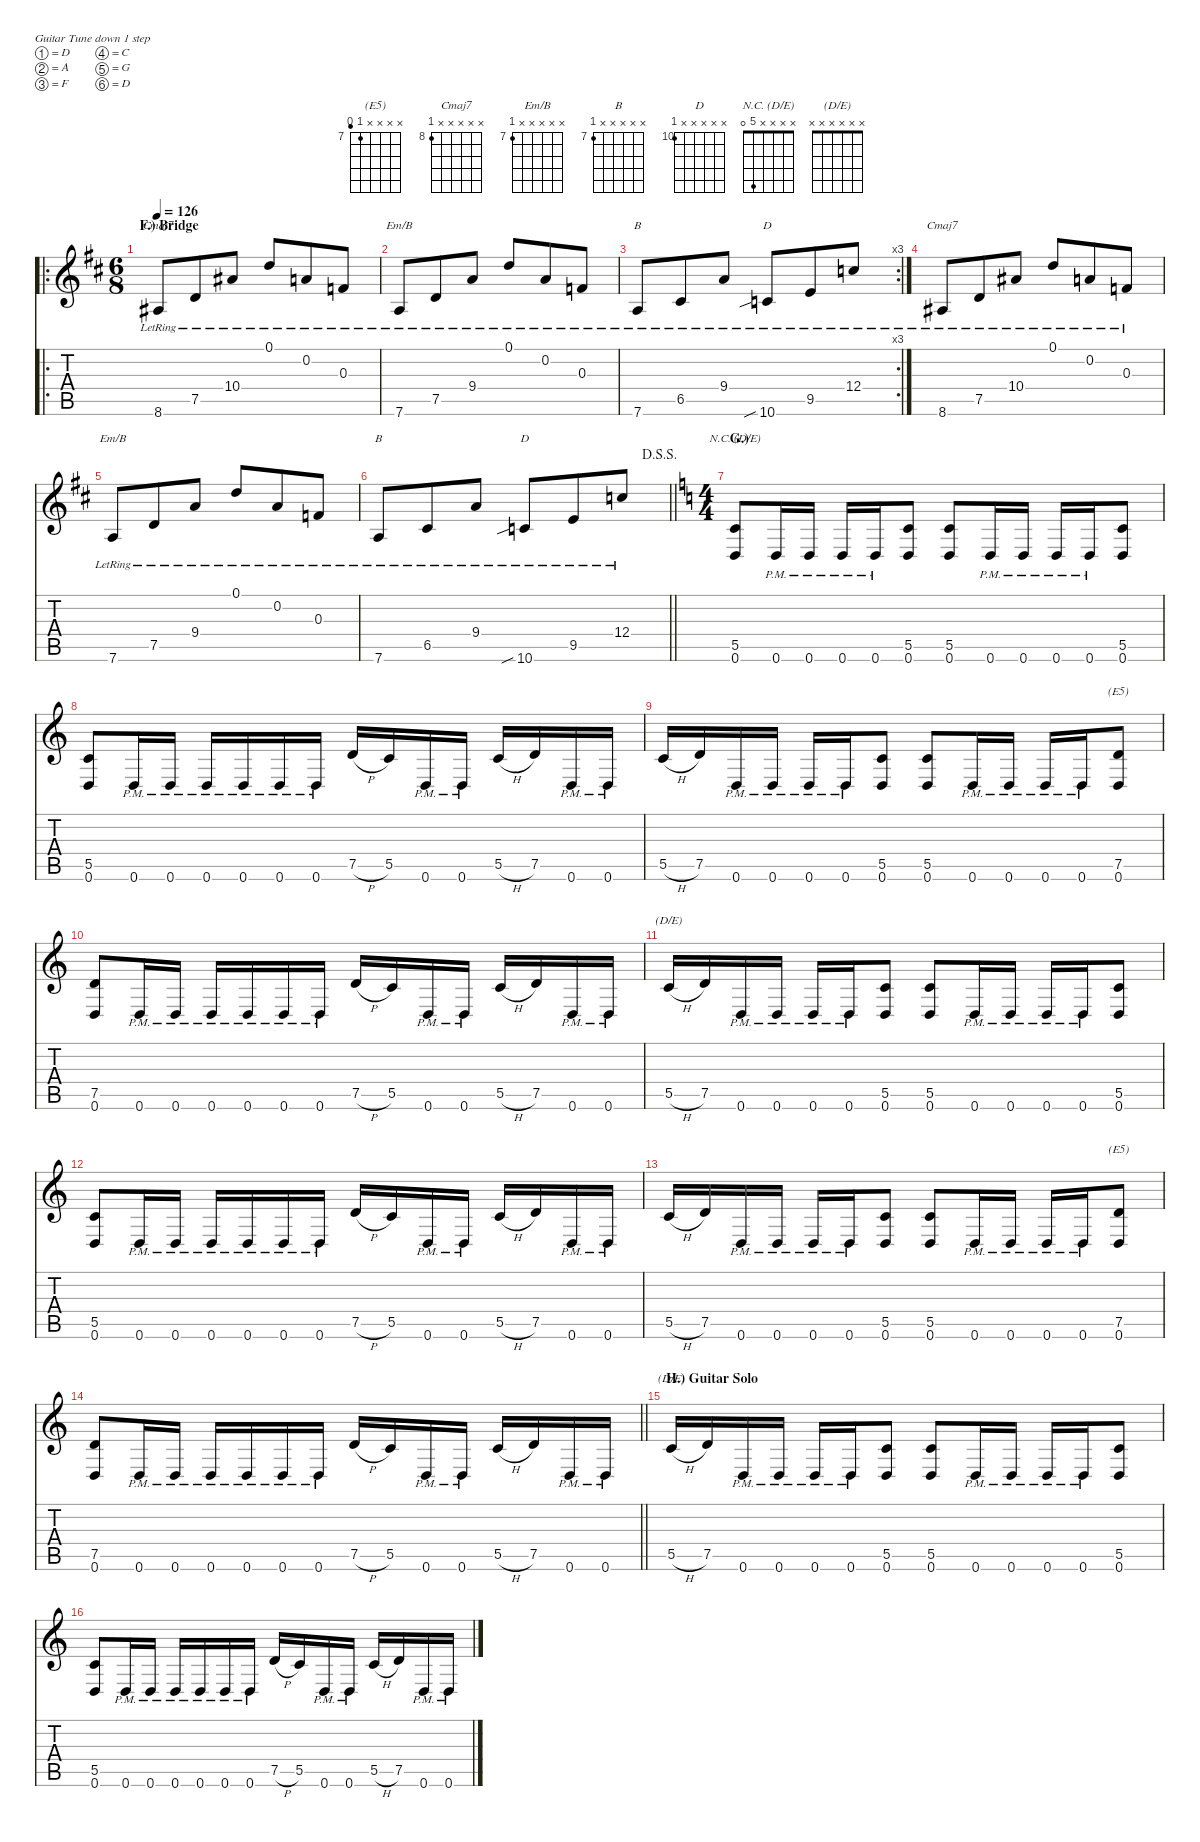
\defaultSystemsLayout 4
\hideDynamics
\bracketExtendMode nobrackets
\singleTrackTrackNamePolicy hidden
\multiTrackTrackNamePolicy hidden
\firstSystemTrackNameMode fullname
\firstSystemTrackNameOrientation horizontal
\otherSystemsTrackNameOrientation horizontal
\track ("Gtr. 1 (elec. w/dist.)" "od.guit.") {instrument overdrivenguitar}
\staff {score tabs}
\tuning (D4 A3 F3 C3 G2 D2)
\chord ("(E5)" x x x 9 7 6) {firstfret 7}
\chord ("Cmaj7" x x x x x 8) {firstfret 8}
\chord ("Em/B" x x x x x 7) {firstfret 7}
\chord ("B" x x x x x 7) {firstfret 7}
\chord ("D" x x x x x 10) {firstfret 10}
\chord ("N.C. (D/E)" x x x x 5 0)
\chord ("(E5)" x x x x 7 6) {firstfret 7}
\chord ("(D/E)" x x x x x x)
\ro
\ts (6 8)
\section ("" "F.) Bridge")
\tempo 126
\clef g2
\ks d
8.6{lr acc #}.8{ch "Cmaj7" dy f beam Up} 7.5{lr acc forcenatural}.8{beam Up} 10.4{lr acc #}.8{beam Up} 0.1{lr acc forcenatural}.8{beam Up} 0.2{lr acc forcenatural}.8{beam Up} 0.3{lr acc forcenatural}.8{beam Up} |
7.6{lr acc forcenatural}.8{ch "Em/B" beam Up} 7.5{lr acc forcenatural}.8{beam Up} 9.4{lr acc forcenatural}.8{beam Up} 0.1{lr acc forcenatural}.8{beam Up} 0.2{lr acc forcenatural}.8{beam Up} 0.3{lr acc forcenatural}.8{beam Up} |
\rc 3
7.6{lr acc forcenatural}.8{ch "B" beam Up} 6.5{lr acc #}.8{beam Up} 9.4{lr acc forcenatural}.8{beam Up} 10.6{sib lr acc forcenatural}.8{ch "D" beam Up} 9.5{lr acc forcenatural}.8{beam Up} 12.4{lr acc forcenatural}.8{beam Up} |
8.6{lr acc #}.8{ch "Cmaj7" beam Up} 7.5{lr acc forcenatural}.8{beam Up} 10.4{lr acc #}.8{beam Up} 0.1{lr acc forcenatural}.8{beam Up} 0.2{lr acc forcenatural}.8{beam Up} 0.3{lr acc forcenatural}.8{beam Up} |
7.6{lr acc forcenatural}.8{ch "Em/B" beam Up} 7.5{lr acc forcenatural}.8{beam Up} 9.4{lr acc forcenatural}.8{beam Up} 0.1{lr acc forcenatural}.8{beam Up} 0.2{lr acc forcenatural}.8{beam Up} 0.3{lr acc forcenatural}.8{beam Up} |
\jump dalsegnosegno
\barLineRight lightlight
7.6{lr acc forcenatural}.8{ch "B" beam Up} 6.5{lr acc #}.8{beam Up} 9.4{lr acc forcenatural}.8{beam Up} 10.6{sib lr acc forcenatural}.8{ch "D" beam Up} 9.5{lr acc forcenatural}.8{beam Up} 12.4{lr acc forcenatural}.8{beam Up} |
\ts (4 4)
\beaming (8 2 2 2 2)
\section ("" "G.) ")
\ks c
(5.5 0.6).8{ch "N.C. (D/E)" beam Up} 0.6{pm}.16{beam Up} 0.6{pm}.16{beam Up} 0.6{pm}.16{beam Up} 0.6{pm}.16{beam Up} (5.5 0.6).8{beam Up} (5.5 0.6).8{beam Up} 0.6{pm}.16{beam Up} 0.6{pm}.16{beam Up} 0.6{pm}.16{beam Up} 0.6{pm}.16{beam Up} (5.5 0.6).8{beam Up} |
(5.5 0.6).8{beam Up} 0.6{pm}.16{beam Up} 0.6{pm}.16{beam Up} 0.6{pm}.16{beam Up} 0.6{pm}.16{beam Up} 0.6{pm}.16{beam Up} 0.6{pm}.16{beam Up} 7.5{h}.16{beam Up} 5.5.16{beam Up} 0.6{pm}.16{beam Up} 0.6{pm}.16{beam Up} 5.5{h}.16{beam Up} 7.5.16{beam Up} 0.6{pm}.16{beam Up} 0.6{pm}.16{beam Up} |
5.5{h}.16{beam Up} 7.5.16{beam Up} 0.6{pm}.16{beam Up} 0.6{pm}.16{beam Up} 0.6{pm}.16{beam Up} 0.6{pm}.16{beam Up} (5.5 0.6).8{beam Up} (5.5 0.6).8{beam Up} 0.6{pm}.16{beam Up} 0.6{pm}.16{beam Up} 0.6{pm}.16{beam Up} 0.6{pm}.16{beam Up} (7.5 0.6).8{ch "(E5)" beam Up} |
(7.5 0.6).8{beam Up} 0.6{pm}.16{beam Up} 0.6{pm}.16{beam Up} 0.6{pm}.16{beam Up} 0.6{pm}.16{beam Up} 0.6{pm}.16{beam Up} 0.6{pm}.16{beam Up} 7.5{h}.16{beam Up} 5.5.16{beam Up} 0.6{pm}.16{beam Up} 0.6{pm}.16{beam Up} 5.5{h}.16{beam Up} 7.5.16{beam Up} 0.6{pm}.16{beam Up} 0.6{pm}.16{beam Up} |
5.5{h}.16{ch "(D/E)" beam Up} 7.5.16{beam Up} 0.6{pm}.16{beam Up} 0.6{pm}.16{beam Up} 0.6{pm}.16{beam Up} 0.6{pm}.16{beam Up} (5.5 0.6).8{beam Up} (5.5 0.6).8{beam Up} 0.6{pm}.16{beam Up} 0.6{pm}.16{beam Up} 0.6{pm}.16{beam Up} 0.6{pm}.16{beam Up} (5.5 0.6).8{beam Up} |
(5.5 0.6).8{beam Up} 0.6{pm}.16{beam Up} 0.6{pm}.16{beam Up} 0.6{pm}.16{beam Up} 0.6{pm}.16{beam Up} 0.6{pm}.16{beam Up} 0.6{pm}.16{beam Up} 7.5{h}.16{beam Up} 5.5.16{beam Up} 0.6{pm}.16{beam Up} 0.6{pm}.16{beam Up} 5.5{h}.16{beam Up} 7.5.16{beam Up} 0.6{pm}.16{beam Up} 0.6{pm}.16{beam Up} |
5.5{h}.16{beam Up} 7.5.16{beam Up} 0.6{pm}.16{beam Up} 0.6{pm}.16{beam Up} 0.6{pm}.16{beam Up} 0.6{pm}.16{beam Up} (5.5 0.6).8{beam Up} (5.5 0.6).8{beam Up} 0.6{pm}.16{beam Up} 0.6{pm}.16{beam Up} 0.6{pm}.16{beam Up} 0.6{pm}.16{beam Up} (7.5 0.6).8{ch "(E5)" beam Up} |
\barLineRight lightlight
(7.5 0.6).8{beam Up} 0.6{pm}.16{beam Up} 0.6{pm}.16{beam Up} 0.6{pm}.16{beam Up} 0.6{pm}.16{beam Up} 0.6{pm}.16{beam Up} 0.6{pm}.16{beam Up} 7.5{h}.16{beam Up} 5.5.16{beam Up} 0.6{pm}.16{beam Up} 0.6{pm}.16{beam Up} 5.5{h}.16{beam Up} 7.5.16{beam Up} 0.6{pm}.16{beam Up} 0.6{pm}.16{beam Up} |
\section ("" "H.) Guitar Solo")
5.5{h}.16{ch "(D/E)" beam Up} 7.5.16{beam Up} 0.6{pm}.16{beam Up} 0.6{pm}.16{beam Up} 0.6{pm}.16{beam Up} 0.6{pm}.16{beam Up} (5.5 0.6).8{beam Up} (5.5 0.6).8{beam Up} 0.6{pm}.16{beam Up} 0.6{pm}.16{beam Up} 0.6{pm}.16{beam Up} 0.6{pm}.16{beam Up} (5.5 0.6).8{beam Up} |
(5.5 0.6).8{beam Up} 0.6{pm}.16{beam Up} 0.6{pm}.16{beam Up} 0.6{pm}.16{beam Up} 0.6{pm}.16{beam Up} 0.6{pm}.16{beam Up} 0.6{pm}.16{beam Up} 7.5{h}.16{beam Up} 5.5.16{beam Up} 0.6{pm}.16{beam Up} 0.6{pm}.16{beam Up} 5.5{h}.16{beam Up} 7.5.16{beam Up} 0.6{pm}.16{beam Up} 0.6{pm}.16{beam Up}
